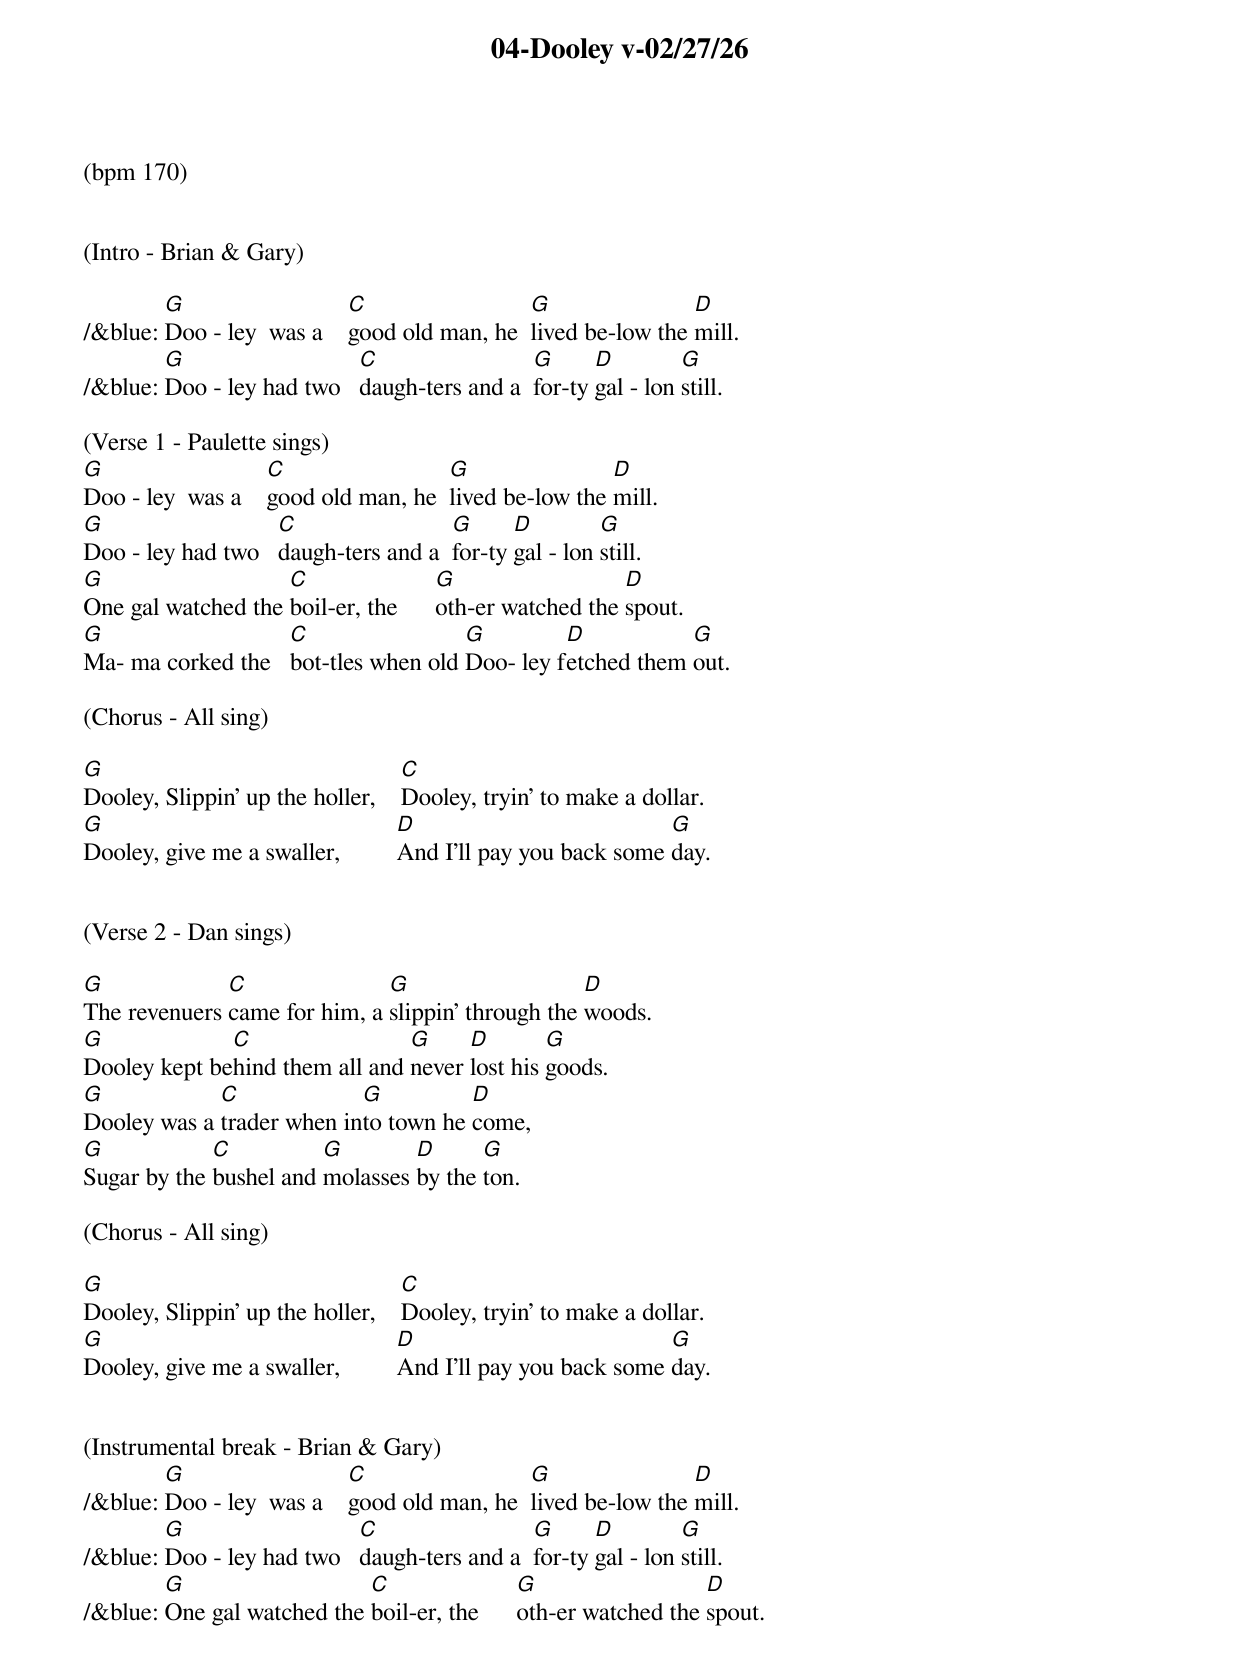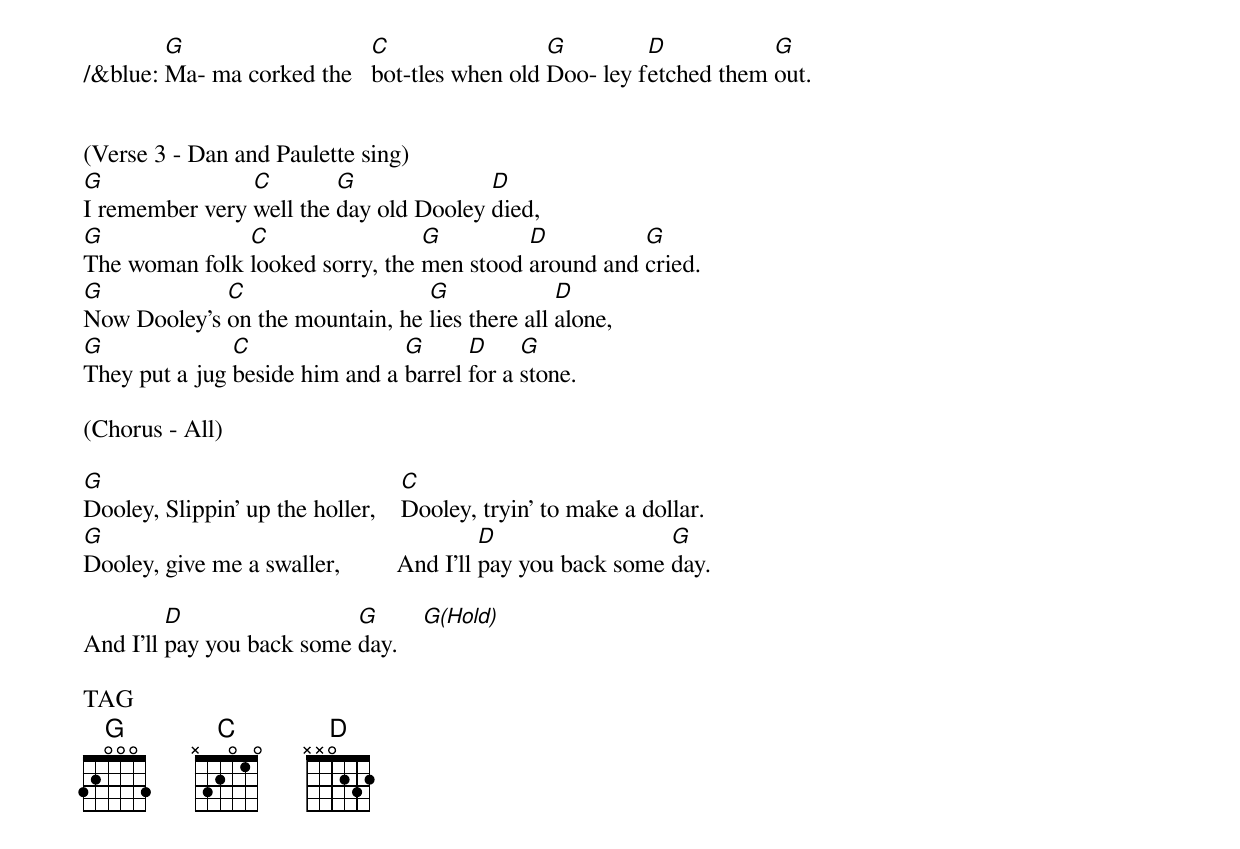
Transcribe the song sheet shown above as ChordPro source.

{title:04-Dooley v-02/27/26}
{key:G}
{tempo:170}

(bpm 170)


(Intro - Brian & Gary)

/&blue: [G]Doo - ley  was a    [C]good old man, he  [G]lived be-low the [D]mill.
/&blue: [G]Doo - ley had two   [C]daugh-ters and a  [G]for-ty [D]gal - lon [G]still.

(Verse 1 - Paulette sings)
[G]Doo - ley  was a    [C]good old man, he  [G]lived be-low the [D]mill.
[G]Doo - ley had two   [C]daugh-ters and a  [G]for-ty [D]gal - lon [G]still.
[G]One gal watched the [C]boil-er, the      [G]oth-er watched the [D]spout.
[G]Ma- ma corked the   [C]bot-tles when old [G]Doo- ley f[D]etched them [G]out.

(Chorus - All sing)

[G]Dooley, Slippin' up the holler,    [C]Dooley, tryin' to make a dollar.
[G]Dooley, give me a swaller,         [D]And I'll pay you back some [G]day.


(Verse 2 - Dan sings)

[G]The revenuers [C]came for him, a [G]slippin' through the [D]woods.
[G]Dooley kept be[C]hind them all and [G]never [D]lost his [G]goods.
[G]Dooley was a [C]trader when in[G]to town he [D]come,
[G]Sugar by the [C]bushel and [G]molasses [D]by the [G]ton.

(Chorus - All sing)

[G]Dooley, Slippin' up the holler,    [C]Dooley, tryin' to make a dollar.
[G]Dooley, give me a swaller,         [D]And I'll pay you back some [G]day.


(Instrumental break - Brian & Gary)
/&blue: [G]Doo - ley  was a    [C]good old man, he  [G]lived be-low the [D]mill.
/&blue: [G]Doo - ley had two   [C]daugh-ters and a  [G]for-ty [D]gal - lon [G]still.
/&blue: [G]One gal watched the [C]boil-er, the      [G]oth-er watched the [D]spout.
/&blue: [G]Ma- ma corked the   [C]bot-tles when old [G]Doo- ley f[D]etched them [G]out.


(Verse 3 - Dan and Paulette sing)
[G]I remember very [C]well the [G]day old Dooley [D]died,
[G]The woman folk [C]looked sorry, the [G]men stood [D]around and [G]cried.
[G]Now Dooley's [C]on the mountain, he [G]lies there all [D]alone,
[G]They put a jug [C]beside him and a [G]barrel [D]for a [G]stone.

(Chorus - All)

[G]Dooley, Slippin' up the holler,    [C]Dooley, tryin' to make a dollar.
[G]Dooley, give me a swaller,         And I'll [D]pay you back some [G]day.

And I'll [D]pay you back some [G]day.    [G(Hold)]

TAG
